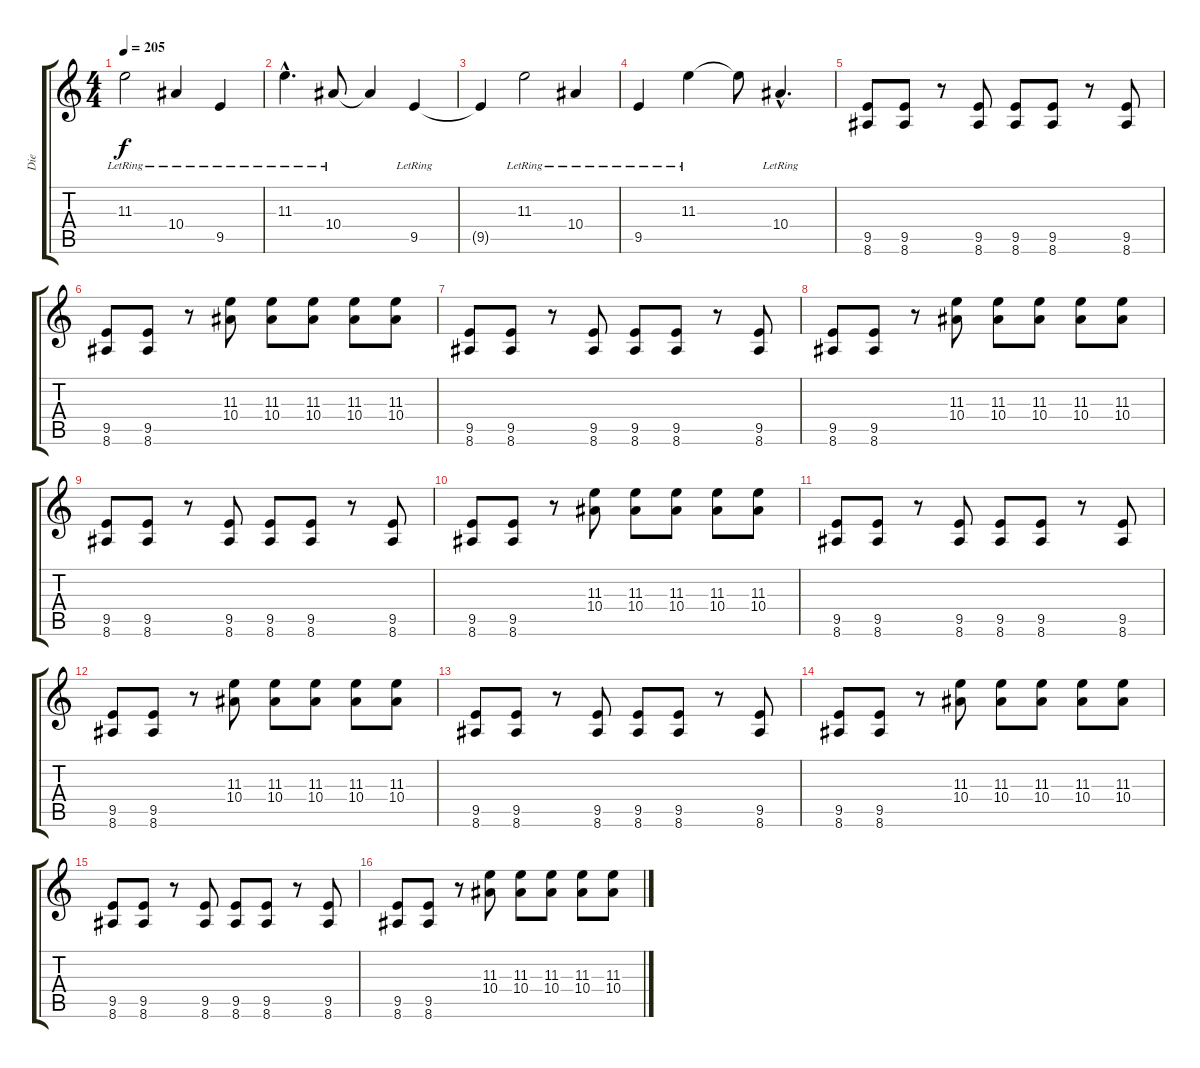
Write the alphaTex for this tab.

\track ("Die" "Die") {instrument overdrivenguitar}
\staff {score tabs}
\tuning (D4 A3 F3 C3 G2 D2) {hide}
\ts (4 4)
\tempo 205
\clef g2
\ks c
11.3{lr}.2{dy f} 10.4{lr}.4 9.5{lr}.4 |
11.3{hac lr}.4{d} 10.4{lr}.8 10.4{t}.4 9.5{lr}.4 |
9.5{t}.4 11.3{lr}.2 10.4{lr}.4 |
9.5{lr}.4 11.3{lr}.4 11.3{t}.8 10.4{hac lr}.4{d} |
(9.5 8.6).8{volume 12 instrument overdrivenguitar} (9.5 8.6).8 r.8 (9.5 8.6).8 (9.5 8.6).8 (9.5 8.6).8 r.8 (9.5 8.6).8 |
(9.5 8.6).8 (9.5 8.6).8 r.8 (11.3 10.4).8 (11.3 10.4).8 (11.3 10.4).8 (11.3 10.4).8 (11.3 10.4).8 |
(9.5 8.6).8 (9.5 8.6).8 r.8 (9.5 8.6).8 (9.5 8.6).8 (9.5 8.6).8 r.8 (9.5 8.6).8 |
(9.5 8.6).8 (9.5 8.6).8 r.8 (11.3 10.4).8 (11.3 10.4).8 (11.3 10.4).8 (11.3 10.4).8 (11.3 10.4).8 |
(9.5 8.6).8 (9.5 8.6).8 r.8 (9.5 8.6).8 (9.5 8.6).8 (9.5 8.6).8 r.8 (9.5 8.6).8 |
(9.5 8.6).8 (9.5 8.6).8 r.8 (11.3 10.4).8 (11.3 10.4).8 (11.3 10.4).8 (11.3 10.4).8 (11.3 10.4).8 |
(9.5 8.6).8 (9.5 8.6).8 r.8 (9.5 8.6).8 (9.5 8.6).8 (9.5 8.6).8 r.8 (9.5 8.6).8 |
(9.5 8.6).8 (9.5 8.6).8 r.8 (11.3 10.4).8 (11.3 10.4).8 (11.3 10.4).8 (11.3 10.4).8 (11.3 10.4).8 |
(9.5 8.6).8 (9.5 8.6).8 r.8 (9.5 8.6).8 (9.5 8.6).8 (9.5 8.6).8 r.8 (9.5 8.6).8 |
(9.5 8.6).8 (9.5 8.6).8 r.8 (11.3 10.4).8 (11.3 10.4).8 (11.3 10.4).8 (11.3 10.4).8 (11.3 10.4).8 |
(9.5 8.6).8 (9.5 8.6).8 r.8 (9.5 8.6).8 (9.5 8.6).8 (9.5 8.6).8 r.8 (9.5 8.6).8 |
(9.5 8.6).8 (9.5 8.6).8 r.8 (11.3 10.4).8 (11.3 10.4).8 (11.3 10.4).8 (11.3 10.4).8 (11.3 10.4).8
